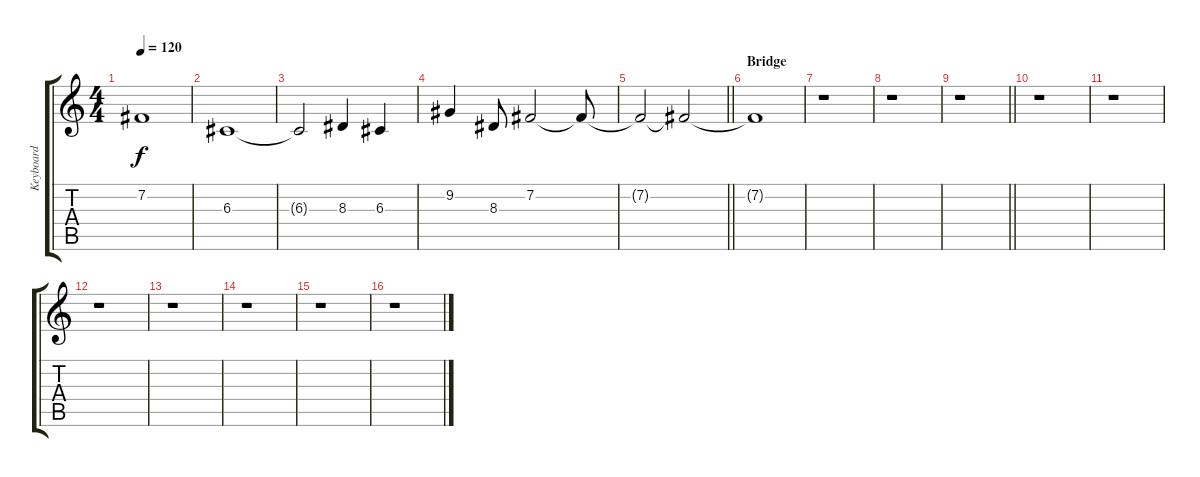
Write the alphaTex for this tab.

\track ("Keyboard" "Keyboard") {instrument lead2sawtooth}
\staff {score tabs}
\tuning (E4 B3 G3 D3 A2 E2) {hide}
\ts (4 4)
\tempo 120
\clef g2
\ks c
7.2{t}.1{dy f} |
6.3.1 |
6.3{t}.2 8.3.4 6.3.4 |
9.2.4 8.3.8 7.2.2 7.2{t}.8 |
\barLineRight lightlight
7.2{t}.2 7.2{t}.2{volume 0} |
\section ("" "Bridge")
7.2{t}.1 |
r.1 |
r.1 |
\barLineRight lightlight
r.1 |
r.1 |
r.1 |
r.1 |
r.1 |
r.1 |
r.1 |
r.1
